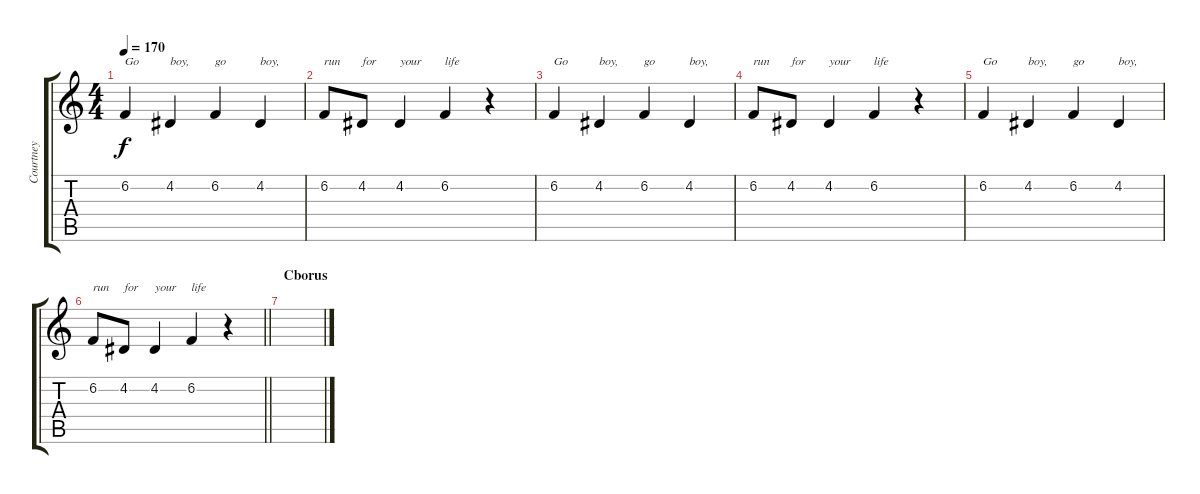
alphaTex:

\track ("Courtney" "Courtney") {instrument clarinet}
\staff {score tabs}
\tuning (E4 B3 G3 D3 A2 E2) {hide}
\ts (4 4)
\tempo 170
\clef g2
\ks c
6.2.4{txt "Go" dy f} 4.2.4{txt "boy,"} 6.2.4{txt "go"} 4.2.4{txt "boy,"} |
6.2.8{txt "run"} 4.2.8{txt "for"} 4.2.4{txt "your"} 6.2.4{txt "life"} r.4 |
6.2.4{txt "Go"} 4.2.4{txt "boy,"} 6.2.4{txt "go"} 4.2.4{txt "boy,"} |
6.2.8{txt "run"} 4.2.8{txt "for"} 4.2.4{txt "your"} 6.2.4{txt "life"} r.4 |
6.2.4{txt "Go"} 4.2.4{txt "boy,"} 6.2.4{txt "go"} 4.2.4{txt "boy,"} |
\barLineRight lightlight
6.2.8{txt "run"} 4.2.8{txt "for"} 4.2.4{txt "your"} 6.2.4{txt "life"} r.4 |
\section ("" "Cborus")
